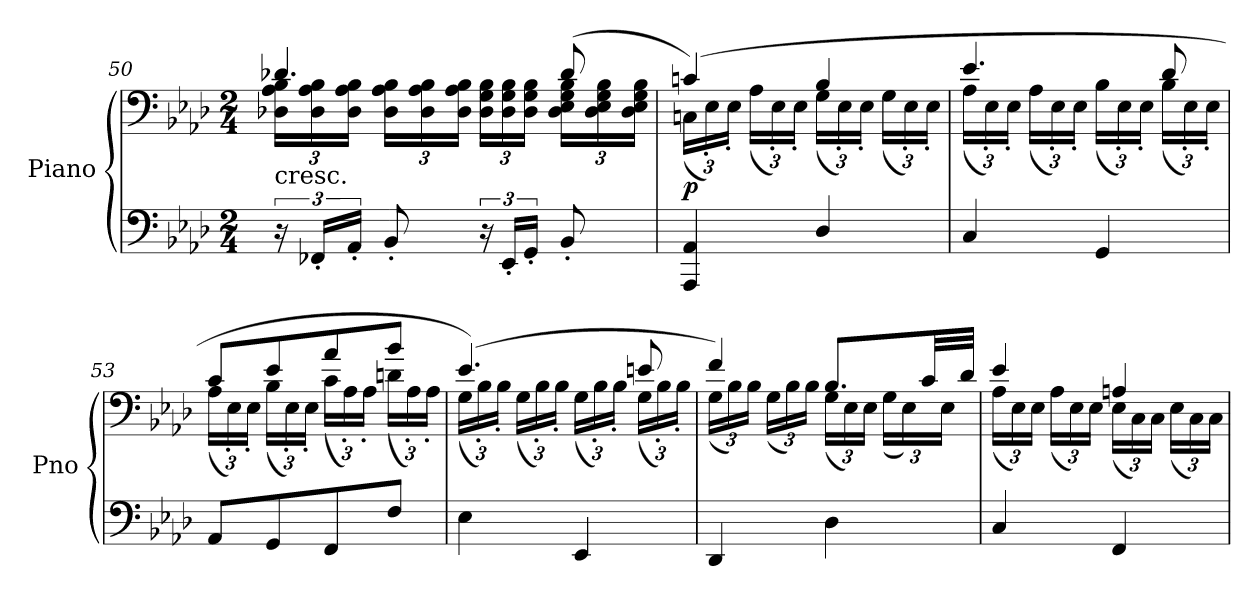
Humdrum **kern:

**kern	**kern	**dynam
*part1	*part1	*part1
*staff2	*staff1	*staff1/2
*I"Piano	*	*
*I'Pno	*	*
!!LO:LB:g=z
*clefF4	*clefF4	*
*k[b-e-a-d-]	*k[b-e-a-d-]	*
*A-:	*A-:	*
*M2/4	*M2/4	*
=50	=50	=50
*	*^	*
*	*	*Xbrackettup	*
!	!LO:TX:b:t=cresc.	!	!
24r	4.d-X/	24D-X\ 24A-\ 24B-\LL	.
24FF-X'/LL	.	24D-\ 24A-\ 24B-\	.
24AA-'/JJ	.	24D-\ 24A-\ 24B-\JJ	.
8BB-'/	.	24D-\ 24A-\ 24B-\LL	.
.	.	24D-\ 24A-\ 24B-\	.
.	.	24D-\ 24A-\ 24B-\JJ	.
24r	.	24D-\ 24G\ 24B-\LL	.
24EE-'/LL	.	24D-\ 24G\ 24B-\	.
24GG'/JJ	.	24D-\ 24G\ 24B-\JJ	.
8BB-'/	(8d-/	24D-\ 24E-\ 24G\ 24B-\LL	.
.	.	24D-\ 24E-\ 24G\ 24B-\	.
.	.	24D-\ 24E-\ 24G\ 24B-\JJ	.
=51	=51	=51	=51
!	!	!	!LO:DY:b
4AAA-/ 4AA-/	(4cn/)	(24Cn\LL	p
.	.	24E-'\)	.
.	.	24E-'\JJ	.
.	.	(24A-\LL	.
.	.	24E-'\)	.
.	.	24E-'\JJ	.
4D-/	4B-/	(24G\LL	.
.	.	24E-'\)	.
.	.	24E-'\JJ	.
.	.	(24G\LL	.
.	.	24E-'\)	.
.	.	24E-'\JJ	.
=52	=52	=52	=52
4C/	4.e-/	(24A-\LL	.
.	.	24E-'\)	.
.	.	24E-'\JJ	.
.	.	(24A-\LL	.
.	.	24E-'\)	.
.	.	24E-'\JJ	.
4GG/	.	(24B-\LL	.
.	.	24E-'\)	.
.	.	24E-'\JJ	.
.	8d-/	(24B-\LL	.
.	.	24E-'\)	.
.	.	24E-'\JJ	.
!!LO:PB:g=z	!!
=53	=53	=53	=53
8AA-/L	8c/L	(24A-\LL	.
.	.	24E-'\)	.
.	.	24E-'\JJ	.
8GG/	8e-/	(24B-\LL	.
.	.	24E-'\)	.
.	.	24E-'\JJ	.
8FF/	8a-/	(24c\LL	.
.	.	24A-'\)	.
.	.	24A-'\JJ	.
8F/J	8b-/J	(24dn\LL	.
.	.	24A-'\)	.
.	.	24A-'\JJ	.
=54	=54	=54	=54
4E-\	(4.e-/)	(24G\LL	.
.	.	24B-'\)	.
.	.	24B-'\JJ	.
.	.	(24G\LL	.
.	.	24B-'\)	.
.	.	24B-'\JJ	.
4EE-/	.	(24G\LL	.
.	.	24B-'\)	.
.	.	24B-'\JJ	.
.	8en/	(24G\LL	.
.	.	24B-'\)	.
.	.	24B-'\JJ	.
=55	=55	=55	=55
4DD-/	4f/)	(24G\LL	.
.	.	24B-\)	.
.	.	24B-\JJ	.
.	.	(24G\LL	.
.	.	24B-\)	.
.	.	24B-\JJ	.
4D-\	8.B-/L	(24G\LL	.
.	.	24E-\)	.
.	.	24E-\JJ	.
.	.	(24G\LL	.
.	.	24E-\)	.
.	32c/LL	.	.
.	.	24E-\JJ	.
.	32d-/JJJ	.	.
!!LO:LB:g=z	!!
=56	=56	=56	=56
4C/	4e-/	(24A-\LL	.
.	.	24E-\)	.
.	.	24E-\JJ	.
.	.	(24A-\LL	.
.	.	24E-\)	.
.	.	24E-\JJ	.
4FF/	4An/	(24E-\LL	.
.	.	24C\)	.
.	.	24C\JJ	.
.	.	(24E-\LL	.
.	.	24C\)	.
.	.	24C\JJ	.
*	*v	*v	*
=	=	=
*-	*-	*-
